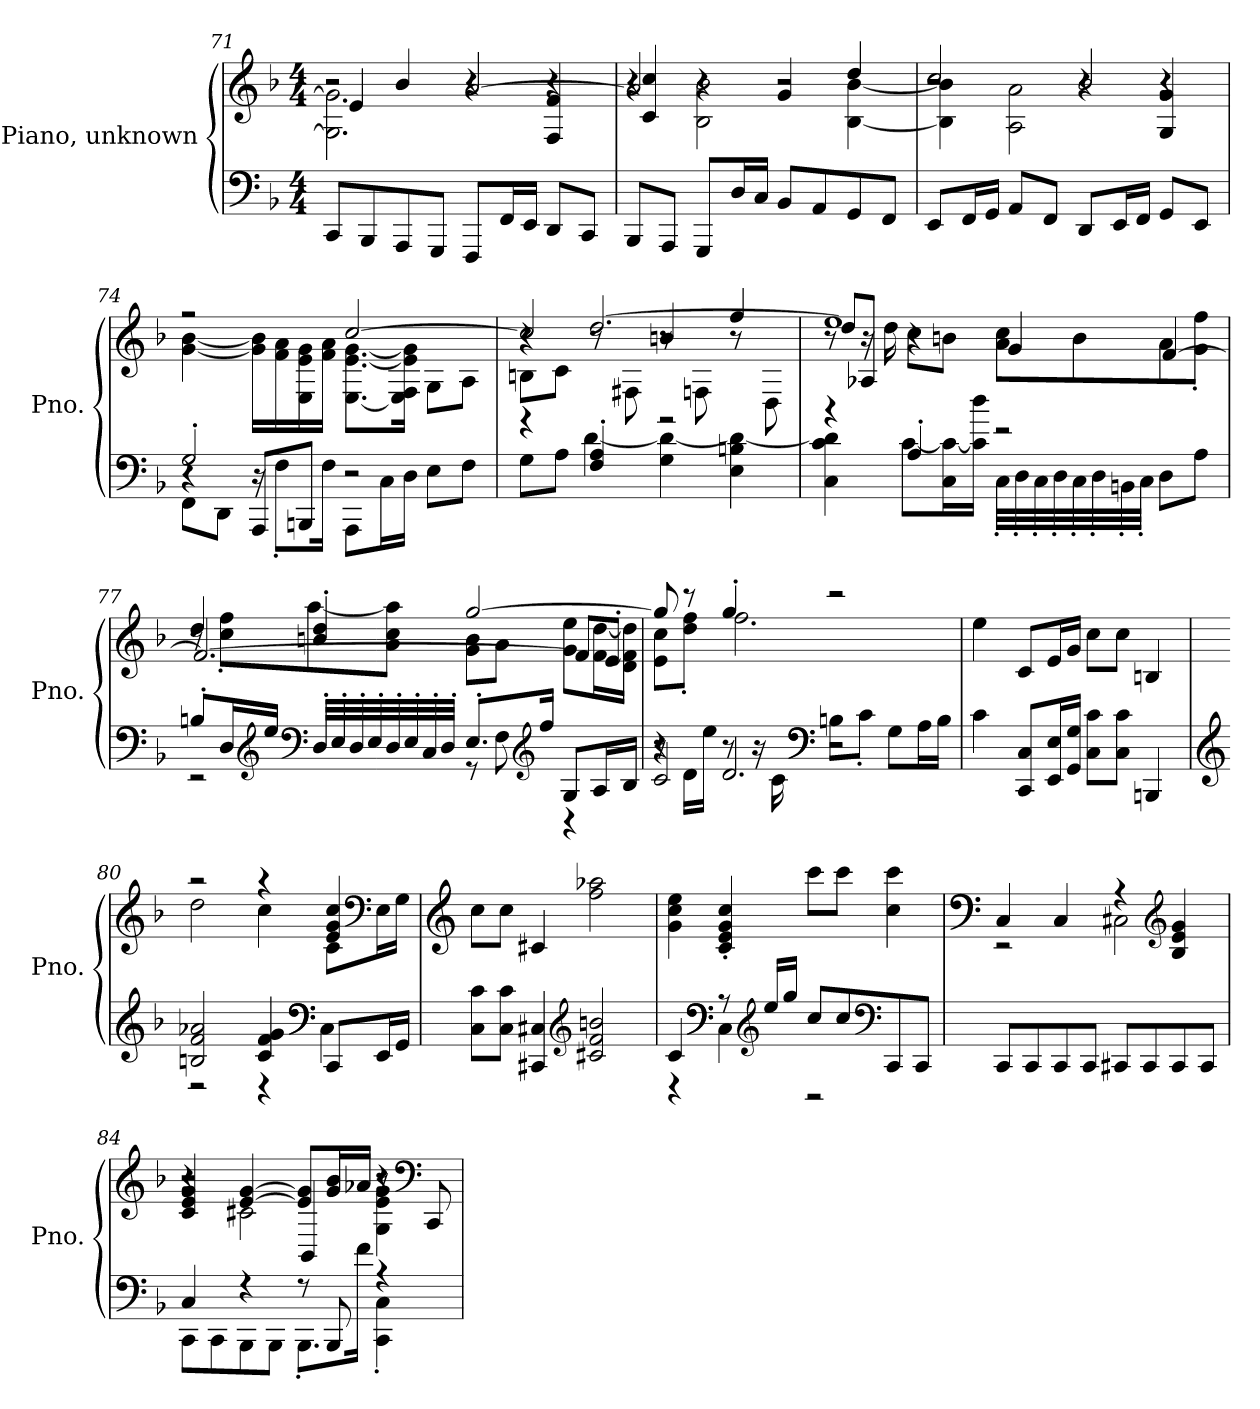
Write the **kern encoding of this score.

**kern	**kern
*part1	*part1
*staff2	*staff1
*I"Piano, unknown	*
*I'Pno.	*
*clefF4	*clefG2
*k[b-]	*k[b-]
*M4/4	*M4/4
=71	=71
*	*^
*	*	*^
8CC/L	2r	2.G\] 2.g\]	4e/
8BBB-/	.	.	.
8AAA/	.	.	4b-/
8GGG/J	.	.	.
8FFF/L	[2a/	.	4r
16FF/L	.	.	.
16EE/JJ	.	.	.
8DD/L	.	4r	4F/ 4f/
8CC/J	.	.	.
!!LO:LB:g=z	!!	!!
=72	=72	=72	=72
8BBB-/L	2a/]	4r	4c/ 4cc/
8AAA/J	.	.	.
8GGG/L	.	2B-\ 2b-\	4r
16D/L	.	.	.
16C/JJ	.	.	.
8BB-/L	2r	.	4g/
8AA/	.	.	.
8GG/	.	[4B-\ [4b-\	4dd/
8FF/J	.	.	.
=73	=73	=73	=73
8EE/L	2cc/	4B-\] 4b-\]	2r
16FF/L	.	.	.
16GG/JJ	.	.	.
8AA/L	.	2A\ 2a\	.
8FF/J	.	.	.
8DD/L	2b-/	.	4r
16EE/L	.	.	.
16FF/JJ	.	.	.
8GG/L	.	4r	4G/ 4g/
8EE/J	.	.	.
*	*	*v	*v
=74	=74	=74
*^	*	*
*	*^	*	*
2G'/	8FF\L	4r	2r	[4g\ [4b-\
.	8DD\J	.	.	.
.	16r	8AAA/L	.	16g\] 16b-\]LL
.	8F'\L	.	.	16f\ 16a\
.	.	8BBBn/J	.	16E\ 16e\ 16g\
.	16F\Jk	.	.	16f\ 16a\JJ
2r	8AAA\L	2r	[2cc/	[8.E\ [8.e\ [8.g\L
.	16C\L	.	.	.
.	16D\JJ	.	.	16E\] 16F\ 16e\] 16g\]Jk
.	8E\L	.	.	8G\L
.	8F\J	.	.	8A\J
*	*v	*v	*	*
!!LO:LB:g=z
=75	=75	=75	=75
*	*	*	*^
4r	8G\L	2cc/]	8Bn\L	4r
.	8A\J	.	8c\J	.
4F/' 4A/'	[4d\	.	8r	[2.dd/
.	.	.	8F#X\	.
2r	4G\ 4d\_	4bn/	8r	.
.	.	.	8Fn\	.
.	4E\ 4Bn\ 4d\_	4ff/	8r	.
.	.	.	8D\	.
=76	=76	=76	=76	=76
4r	4C\ 4c\ 4d\]	1ee	8r	8dd/L]
.	.	.	16r	8A-X/J
.	.	.	16dd\	.
4A'/	[8c\L	.	8cc\L	4r
.	16C\ 16c\_L	.	8bn\J	.
.	16c\] 16dd\JJ	.	.	.
2r	32C'\LLL	.	8a\ 8cc\L	4g/
.	32D'\	.	.	.
.	32C'\	.	.	.
.	32D'\	.	.	.
.	32C'\	.	8b\	.
.	32D'\	.	.	.
.	32BBn'\	.	.	.
.	32C'\JJJ	.	.	.
.	8D\L	.	8a\	[4f/
.	8A\J	.	8g\' 8ff\'J	.
!!LO:LB:g=z	!!	!!
=77	=77	=77	=77	=77
8Bn'/L	2r	4dd/	8r	2.f/_
16D/L	.	.	8cc\' 8ff\'L	.
*clefG2	*	*	*	*
16ee/JJ	.	.	.	.
*clefF4	*	*	*	*
32D'/LLL	.	4bn/' 4dd/'	[8aa\	.
32E'/	.	.	.	.
32D'/	.	.	.	.
32E'/	.	.	.	.
32D'/	.	.	8a\ 8cc\ 8aa\]J	.
32E'/	.	.	.	.
32C'/	.	.	.	.
32D'/JJJ	.	.	.	.
8.E'/L	8r	[2gg/	8g\ 8b\L	.
.	8F\	.	8a\J	.
*clefG2	*	*	*	*
16ff/Jk	.	.	.	.
8G/L	4r	.	8g\ 8ee\L	8f/L]
16A/L	.	.	[16f\ [16dd\L	8e'/J
16B/JJ	.	.	16d\ 16f\] 16dd\]JJ	.
*	*	*	*v	*v
=78	=78	=78	=78
*	*^	*	*
4r	8r	2c/	8gg/]	8e\ 8cc\L
.	16d\LL	.	8r	8dd\' 8ff\'J
.	16ee\JJ	.	.	.
2.d/	8r	.	4gg'/	2.ff\
.	16r	.	.	.
.	16c\	.	.	.
*clefF4	*	*	*	*
.	8Bn\L	2r	2r	.
.	8c'\J	.	.	.
.	8G\L	.	.	.
.	16A\L	.	.	.
.	16B\JJ	.	.	.
*v	*v	*v	*	*
*	*v	*v
!!LO:LB:g=z
=79	=79
4c\	4ee\
8CC/ 8C/L	8c/L
16EE/ 16E/L	16e/L
16GG/ 16G/JJ	16g/JJ
8C\ 8c\L	8cc\L
8C\ 8c\J	8cc\J
4BBBn/	4Bn/
=80	=80
*clefG2	*
*^	*^
2Bn/ 2f/ 2a-X/	2r	2r	2dd\
4c/ 4f/ 4g/	4r	4r	4cc\
*clefF4	*	*	*
8CC/L	4C\	4e/ 4g/ 4cc/	8c\L
*	*	*clefF4	*
16EE/L	.	.	16E\L
16GG/JJ	.	.	16G\JJ
*v	*v	*	*
*	*v	*v
=81	=81
*	*clefG2
8C\ 8c\L	8cc\L
8C\ 8c\J	8cc\J
4CC#X/ 4C#X/	4c#X/
*clefG2	*
2c#X/ 2f/ 2bn/	2ff\ 2aa-X\
!!LO:LB:g=z
=82	=82
*^	*
4c/	4r	4g\ 4cc\ 4ee\
*clefF4	*	*
8r	4C\	4c/' 4e/' 4g/' 4cc/'
*clefG2	*	*
16ee/LL	.	.
16gg/JJ	.	.
8cc/L	2r	8ccc\L
8cc/	.	8ccc\J
*clefF4	*	*
8CC/	.	4cc\ 4ccc\
8CC/J	.	.
*v	*v	*
=83	=83
*	*clefF4
*	*^
8CC/L	4C/	2r
8CC/	.	.
8CC/	4C/	.
8CC/J	.	.
8CC#X/L	4r	2C#X\
8CC#/	.	.
*	*clefG2	*
8CC#/	4B-/ 4e/ 4g/	.
8CC#/J	.	.
=84	=84	=84
*^	*	*^
4C/	8CC\L	4c/ 4e/ 4g/	4r	2r
.	8CC\	.	.	.
4r	8BBB-\	[4e/ [4g/	2c#X\	.
.	8BBB-\J	.	.	.
8r	8.BBB-'\L	8e/] 8g/]L	.	4BB-/
8BBB-/	.	16g/ 16b-/L	.	.
.	16f\Jk	16a-X/JJ	.	.
4r	4CC\' 4C\'	8r	4G\ 4e\ 4g\	4r
*	*	*clefF4	*	*
.	.	8CC/	.	.
*v	*v	*	*	*
*	*v	*v	*v
=	=
*-	*-
